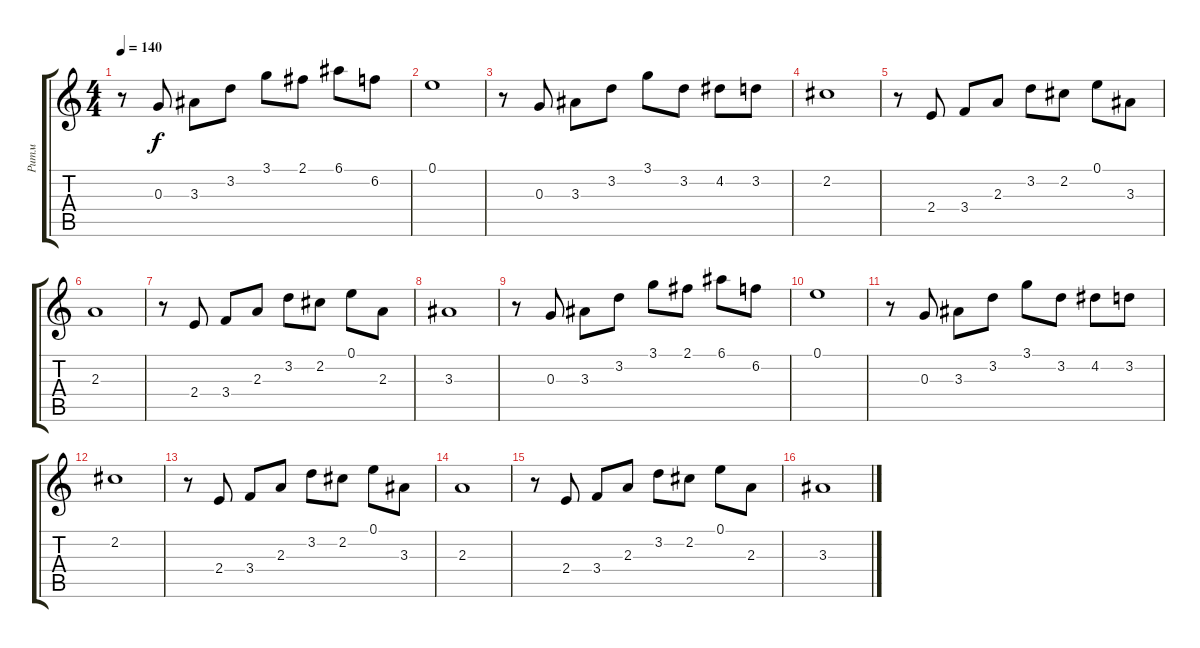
\track ("Ритм" "Ритм") {instrument electricguitarclean}
\staff {score tabs}
\tuning (E4 B3 G3 D3 A2 E2) {hide}
\ts (4 4)
\tempo 140
\clef g2
\ks c
r.8{dy f} 0.3.8 3.3.8 3.2.8 3.1.8 2.1.8 6.1.8 6.2.8 |
0.1.1 |
r.8 0.3.8 3.3.8 3.2.8 3.1.8 3.2.8 4.2.8 3.2.8 |
2.2.1 |
r.8 2.4.8 3.4.8 2.3.8 3.2.8 2.2.8 0.1.8 3.3.8 |
2.3.1 |
r.8 2.4.8 3.4.8 2.3.8 3.2.8 2.2.8 0.1.8 2.3.8 |
3.3.1 |
r.8 0.3.8 3.3.8 3.2.8 3.1.8 2.1.8 6.1.8 6.2.8 |
0.1.1 |
r.8 0.3.8 3.3.8 3.2.8 3.1.8 3.2.8 4.2.8 3.2.8 |
2.2.1 |
r.8 2.4.8 3.4.8 2.3.8 3.2.8 2.2.8 0.1.8 3.3.8 |
2.3.1 |
r.8 2.4.8 3.4.8 2.3.8 3.2.8 2.2.8 0.1.8 2.3.8 |
3.3.1
